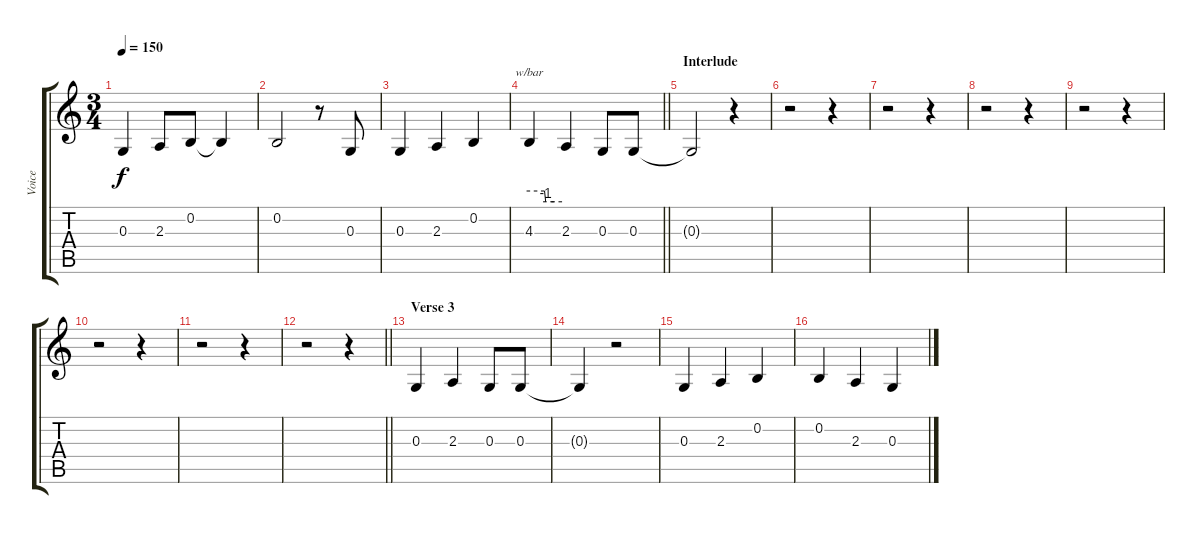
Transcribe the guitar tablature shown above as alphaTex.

\track ("Voice" "Voice") {instrument clarinet}
\staff {score tabs}
\tuning (E4 B3 G3 D3 A2 E2) {hide}
\ts (3 4)
\tempo 150
\clef g2
\ks c
0.3{t}.4{dy f} 2.3.8 0.2.8 0.2{t}.4 |
0.2.2 r.8 0.3.8 |
0.3.4 2.3.4 0.2.4 |
\barLineRight lightlight
4.3.4{tbe (custom default 0 0 28 0 30 -4 45 -4 60 -4)} 2.3.4 0.3.8 0.3.8 |
\section ("" "Interlude")
0.3{t}.2 r.4 |
r.2 r.4 |
r.2 r.4 |
r.2 r.4 |
r.2 r.4 |
r.2 r.4 |
r.2 r.4 |
\barLineRight lightlight
r.2 r.4 |
\section ("" "Verse 3")
0.3.4{volume 11} 2.3.4 0.3.8 0.3.8 |
0.3{t}.4 r.2 |
0.3.4 2.3.4 0.2.4 |
0.2.4 2.3.4 0.3.4
